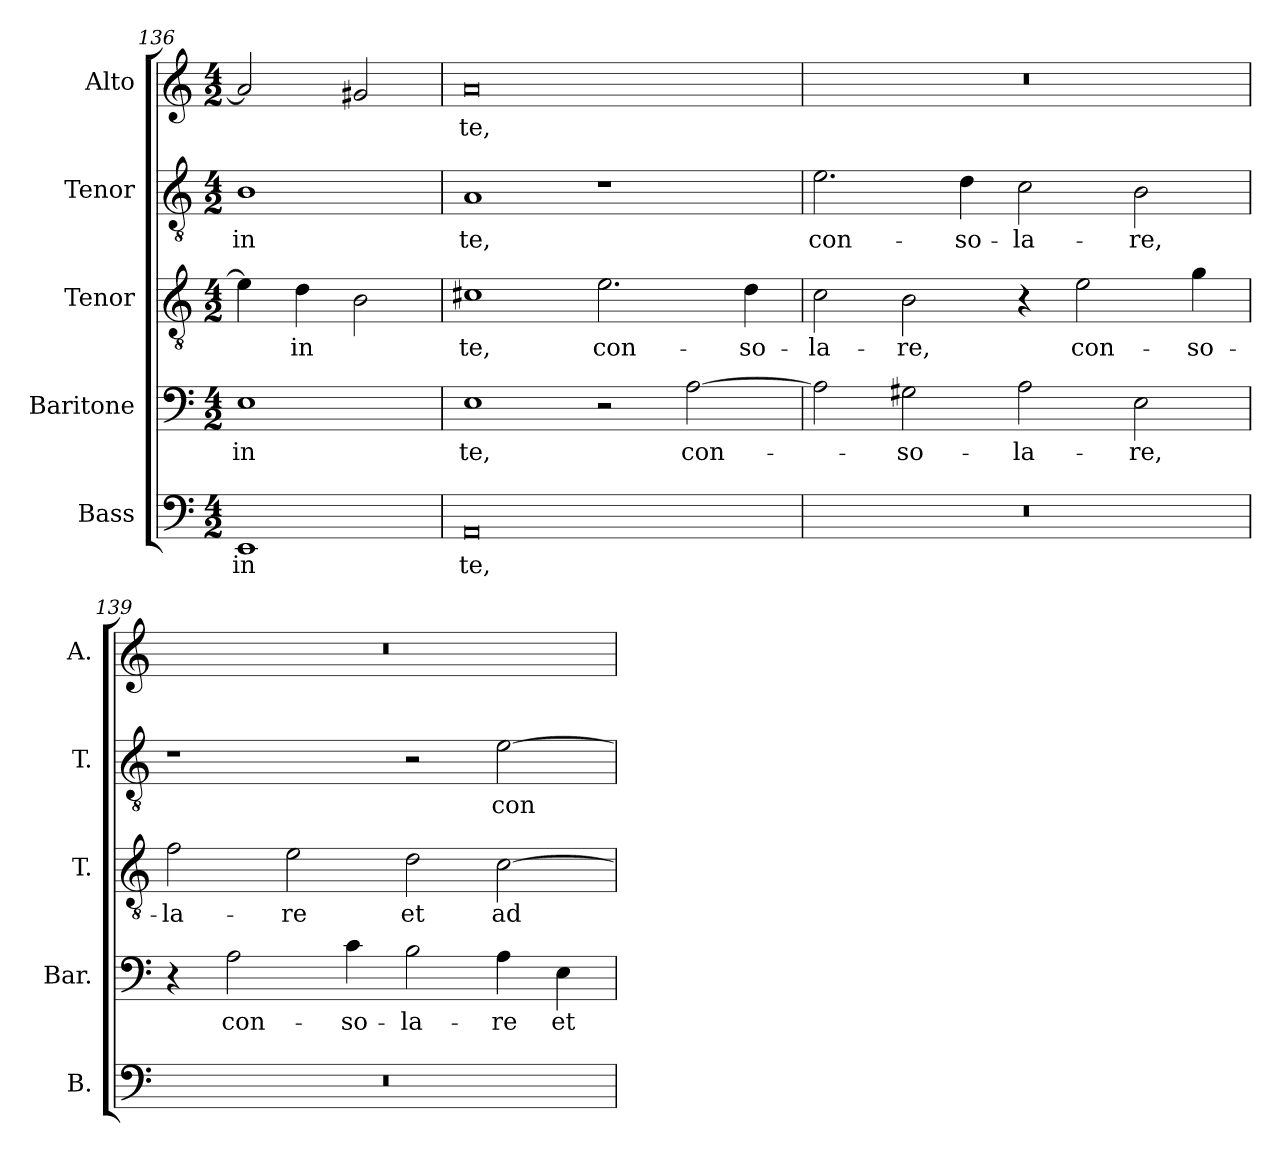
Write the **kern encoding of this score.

**kern	**text	**kern	**text	**kern	**text	**kern	**text	**kern	**text
*part5	*part5	*part4	*part4	*part3	*part3	*part2	*part2	*part1	*part1
*staff5	*staff5	*staff4	*staff4	*staff3	*staff3	*staff2	*staff2	*staff1	*staff1
*I"Bass	*	*I"Baritone	*	*I"Tenor	*	*I"Tenor	*	*I"Alto	*
*I'B.	*	*I'Bar.	*	*I'T.	*	*I'T.	*	*I'A.	*
*clefF4	*	*clefF4	*	*clefGv2	*	*clefGv2	*	*clefG2	*
*	*	*	*	*ITrd7c12	*	*ITrd7c12	*	*	*
*k[]	*	*k[]	*	*k[]	*	*k[]	*	*k[]	*
*C:	*	*C:	*	*C:	*	*C:	*	*C:	*
*M4/2	*	*M4/2	*	*M4/2	*	*M4/2	*	*M4/2	*
=136	=136	=136	=136	=136	=136	=136	=136	=136	=136
!	!LO:LY:b:color=#000000	!	!	!	!	!	!	!	!
!	!	!	!LO:LY:b:color=#000000	!	!	!	!	!	!
!	!	!	!	!	!	!	!LO:LY:b:color=#000000	!	!
1EEi	in	1Ei	in	4Ei\]	.	1BBi	in	2ai/]	.
!	!	!	!	!	!LO:LY:b:color=#000000	!	!	!	!
.	.	.	.	4Di\	in	.	.	.	.
.	.	.	.	2BBi\	.	.	.	2g#Xi/	.
!!LO:PB:g=z
=137	=137	=137	=137	=137	=137	=137	=137	=137	=137
!	!LO:LY:b:color=#000000	!	!	!	!	!	!	!	!
!	!	!	!LO:LY:b:color=#000000	!	!	!	!	!	!
!	!	!	!	!	!LO:LY:b:color=#000000	!	!	!	!
!	!	!	!	!	!	!	!LO:LY:b:color=#000000	!	!
!	!	!	!	!	!	!	!	!	!LO:LY:b:color=#000000
0AAi	te,	1Ei	te,	1C#Xi	te,	1AAi	te,	0ai	te,
!	!	!	!	!	!LO:LY:b:color=#000000	!	!	!	!
.	.	2r	.	2.Ei\	con-	1r	.	.	.
!	!	!	!LO:LY:b:color=#000000	!	!	!	!	!	!
.	.	[2Ai\	con-	.	.	.	.	.	.
!	!	!	!	!	!LO:LY:b:color=#000000	!	!	!	!
.	.	.	.	4Di\	-so-	.	.	.	.
=138	=138	=138	=138	=138	=138	=138	=138	=138	=138
!LO:N:vis=1	!	!	!	!	!	!	!	!	!
!	!	!	!	!	!LO:LY:b:color=#000000	!	!	!	!
!	!	!	!	!	!	!	!LO:LY:b:color=#000000	!LO:N:vis=1	!
0r	.	2Ai\]	.	2Ci\	-la-	2.Ei\	con-	0r	.
!	!	!	!LO:LY:b:color=#000000	!	!	!	!	!	!
!	!	!	!	!	!LO:LY:b:color=#000000	!	!	!	!
.	.	2G#Xi\	-so-	2BBi\	-re,	.	.	.	.
!	!	!	!	!	!	!	!LO:LY:b:color=#000000	!	!
.	.	.	.	.	.	4Di\	-so-	.	.
!	!	!	!LO:LY:b:color=#000000	!	!	!	!	!	!
!	!	!	!	!	!	!	!LO:LY:b:color=#000000	!	!
.	.	2Ai\	-la-	4r	.	2Ci\	-la-	.	.
!	!	!	!	!	!LO:LY:b:color=#000000	!	!	!	!
.	.	.	.	2Ei\	con-	.	.	.	.
!	!	!	!LO:LY:b:color=#000000	!	!	!	!	!	!
!	!	!	!	!	!	!	!LO:LY:b:color=#000000	!	!
.	.	2Ei\	-re,	.	.	2BBi\	-re,	.	.
!	!	!	!	!	!LO:LY:b:color=#000000	!	!	!	!
.	.	.	.	4Gi\	-so-	.	.	.	.
=139	=139	=139	=139	=139	=139	=139	=139	=139	=139
!LO:N:vis=1	!	!	!	!	!	!	!	!	!
!	!	!	!	!	!LO:LY:b:color=#000000	!	!	!LO:N:vis=1	!
0r	.	4r	.	2Fi\	-la-	1r	.	0r	.
!	!	!	!LO:LY:b:color=#000000	!	!	!	!	!	!
.	.	2Ai\	con-	.	.	.	.	.	.
!	!	!	!	!	!LO:LY:b:color=#000000	!	!	!	!
.	.	.	.	2Ei\	-re	.	.	.	.
!	!	!	!LO:LY:b:color=#000000	!	!	!	!	!	!
.	.	4ci\	-so-	.	.	.	.	.	.
!	!	!	!LO:LY:b:color=#000000	!	!	!	!	!	!
!	!	!	!	!	!LO:LY:b:color=#000000	!	!	!	!
.	.	2Bi\	-la-	2Di\	et	2r	.	.	.
!	!	!	!LO:LY:b:color=#000000	!	!	!	!	!	!
!	!	!	!	!	!LO:LY:b:color=#000000	!	!	!	!
!	!	!	!	!	!	!	!LO:LY:b:color=#000000	!	!
.	.	4Ai\	-re	[2Ci\	ad-	[2Ei\	con-	.	.
!	!	!	!LO:LY:b:color=#000000	!	!	!	!	!	!
.	.	4Ei\	et	.	.	.	.	.	.
=	=	=	=	=	=	=	=	=	=
*-	*-	*-	*-	*-	*-	*-	*-	*-	*-
